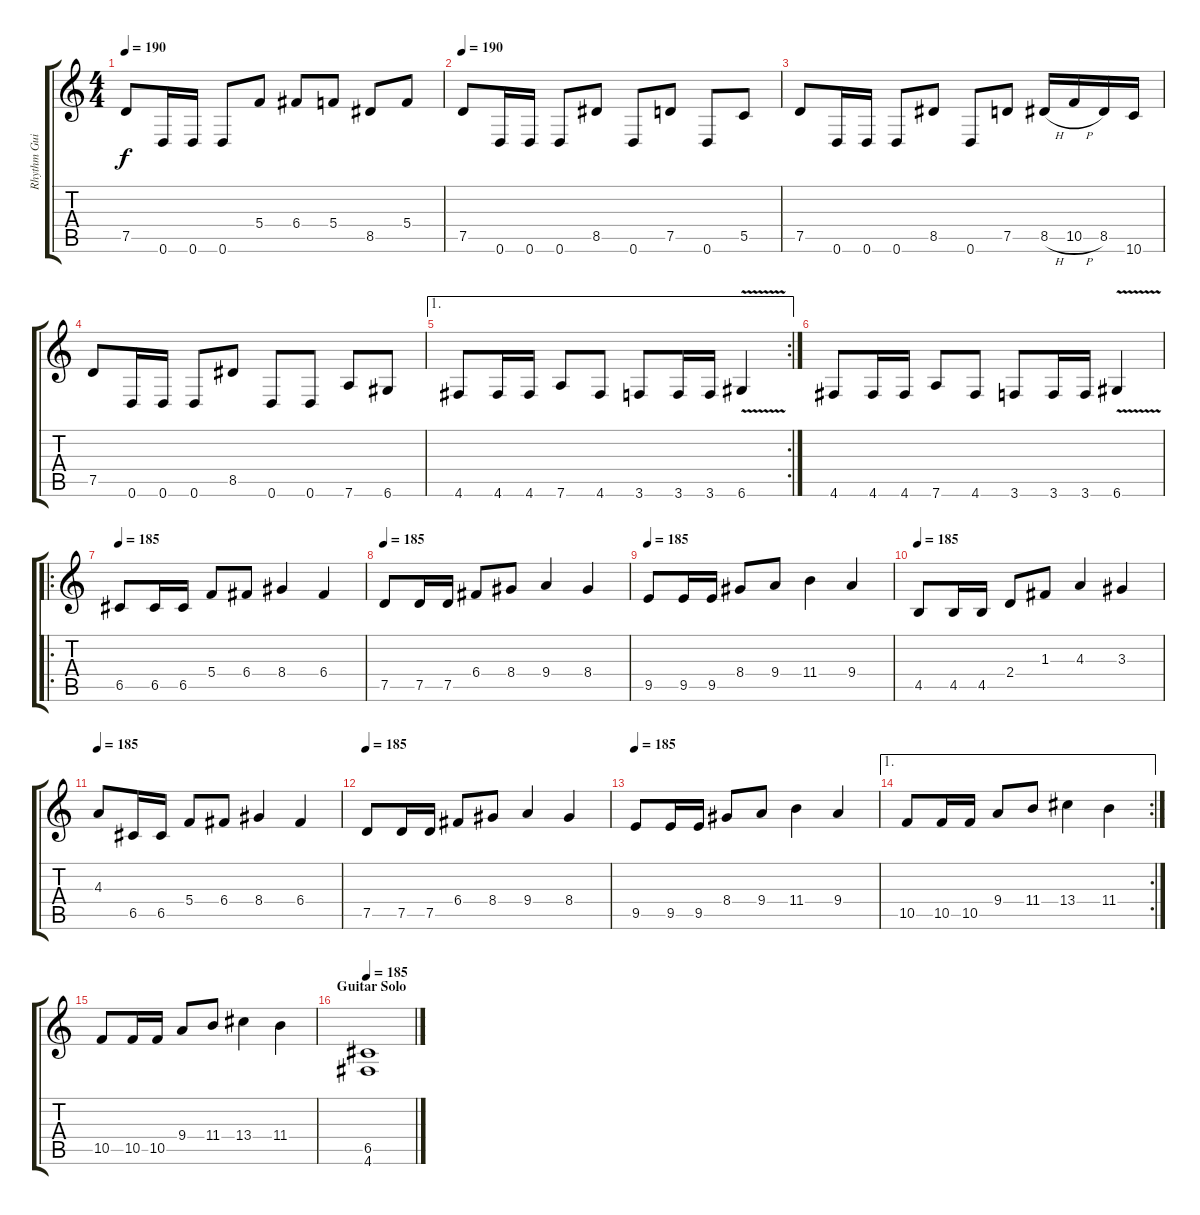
\track ("Rhythm Guitar 2" "Rhythm Gui") {instrument distortionguitar}
\staff {score tabs}
\tuning (D4 A3 F3 C3 G2 D2) {hide}
\ts (4 4)
\tempo 190
\clef g2
\ks c
7.5.8{dy f} 0.6.16 0.6.16 0.6.8 5.4.8 6.4.8 5.4.8 8.5.8 5.4.8 |
\tempo 190
7.5.8 0.6.16 0.6.16 0.6.8 8.5.8 0.6.8 7.5.8 0.6.8 5.5.8 |
7.5.8 0.6.16 0.6.16 0.6.8 8.5.8 0.6.8 7.5.8 8.5{h}.16 10.5{h}.16 8.5.16 10.6.16 |
7.5.8 0.6.16 0.6.16 0.6.8 8.5.8 0.6.8 0.6.8 7.6.8 6.6.8 |
\ae 1
\rc 2
4.6.8 4.6.16 4.6.16 7.6.8 4.6.8 3.6.8 3.6.16 3.6.16 6.6{v}.4 |
4.6.8 4.6.16 4.6.16 7.6.8 4.6.8 3.6.8 3.6.16 3.6.16 6.6{v}.4 |
\ro
\tempo 185
6.5.8{instrument distortionguitar} 6.5.16 6.5.16 5.4.8 6.4.8 8.4.4 6.4.4 |
\tempo 185
7.5.8 7.5.16 7.5.16 6.4.8 8.4.8 9.4.4 8.4.4 |
\tempo 185
9.5.8 9.5.16 9.5.16 8.4.8 9.4.8 11.4.4 9.4.4 |
\tempo 185
4.5.8 4.5.16 4.5.16 2.4.8 1.3.8 4.3.4 3.3.4 |
\tempo 185
4.3.8 6.5.16 6.5.16 5.4.8 6.4.8 8.4.4 6.4.4 |
\tempo 185
7.5.8 7.5.16 7.5.16 6.4.8 8.4.8 9.4.4 8.4.4 |
\tempo 185
9.5.8 9.5.16 9.5.16 8.4.8 9.4.8 11.4.4 9.4.4 |
\ae 1
\rc 2
10.5.8 10.5.16 10.5.16 9.4.8 11.4.8 13.4.4 11.4.4 |
10.5.8 10.5.16 10.5.16 9.4.8 11.4.8 13.4.4 11.4.4 |
\section ("" "Guitar Solo")
\tempo 185
(6.5 4.6).1
